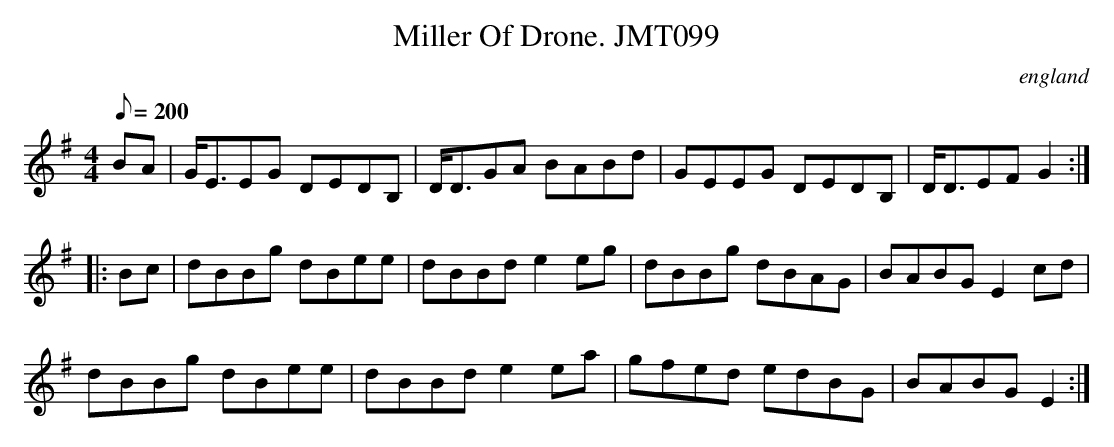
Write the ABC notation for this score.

X:1
T:Miller Of Drone. JMT099
O:england
M:4/4
L:1/8
Q:200
K:G
BA|G<EEG DEDB,|D<DGA BABd|GEEG DEDB,|D<DEFG2:|
|:Bc|dBBg dBee|dBBde2eg|dBBg dBAG|BABGE2cd|
dBBg dBee|dBBde2ea|gfed edBG|BABGE2:|]
